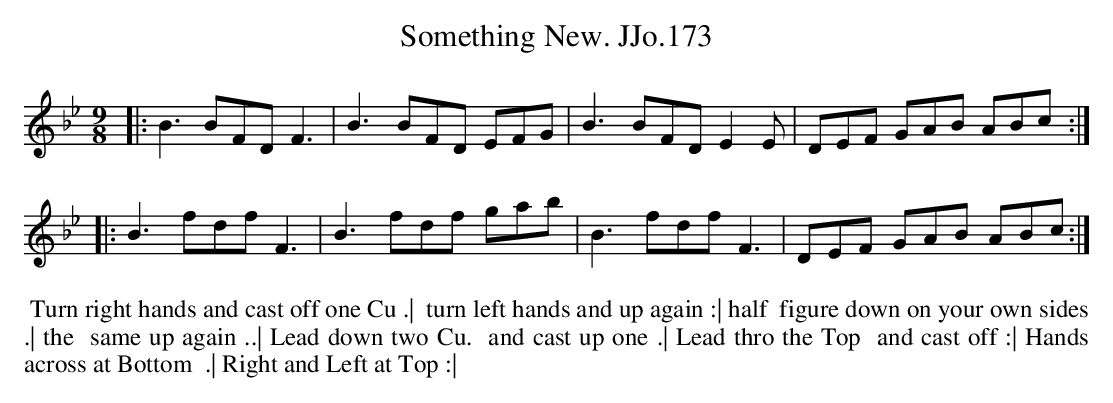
X:1
T:Something New. JJo.173
M:9/8
L:1/8
K:Bb
|:\
B3 BFD F3 | B3 BFD EFG |\
B3 BFD E2E | DEF GAB ABc :|
|:\
B3 fdf F3 | B3 fdf gab |\
B3 fdf F3 | DEF GAB ABc :|
